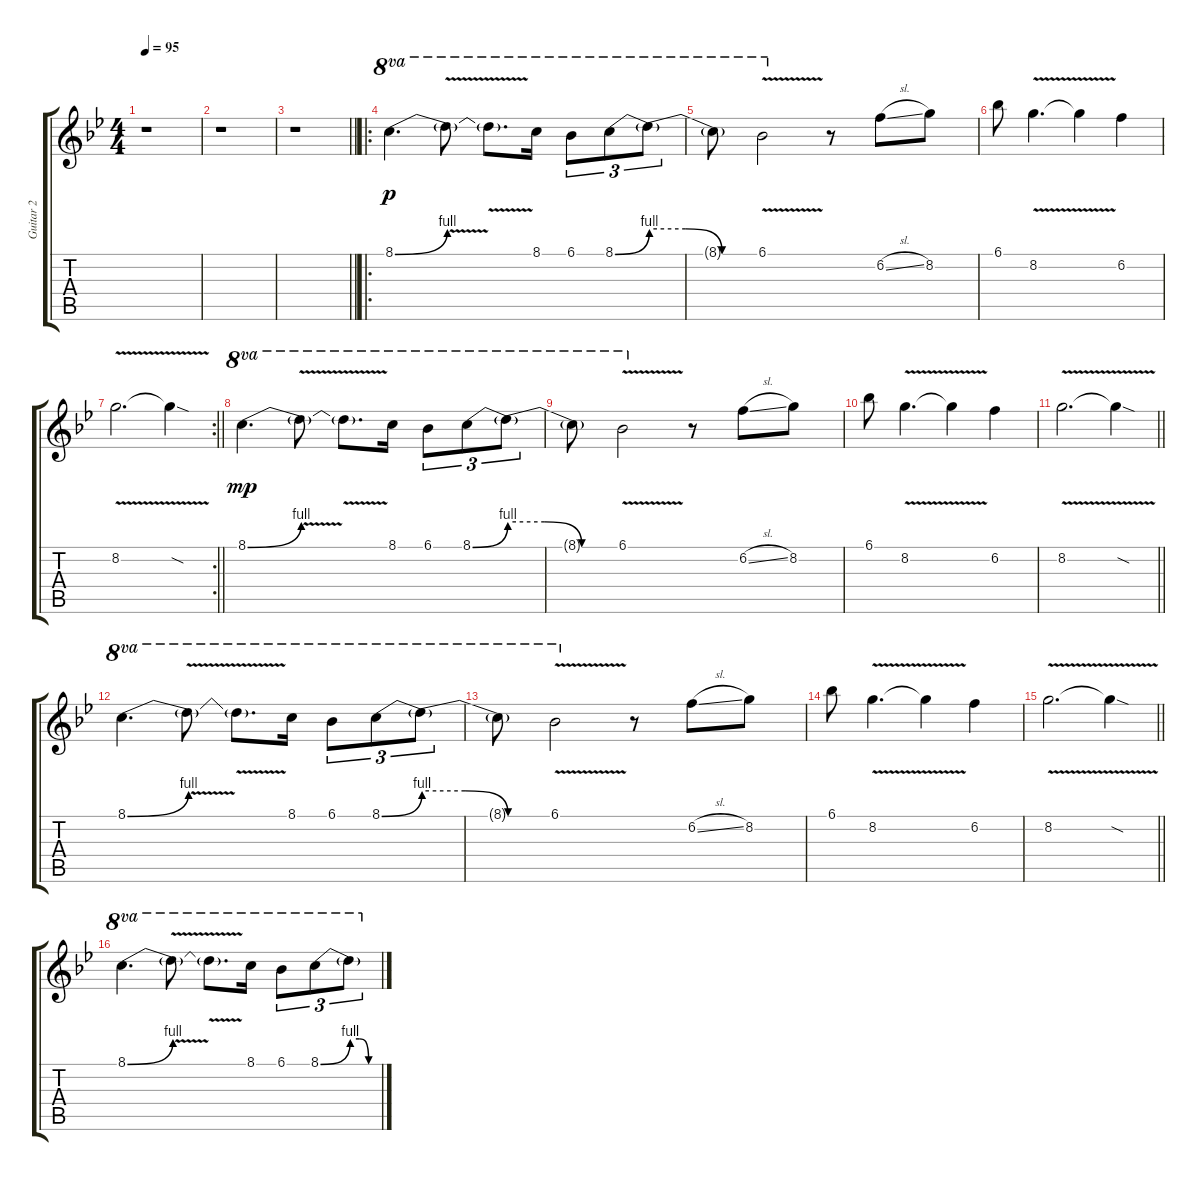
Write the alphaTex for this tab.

\track ("Guitar 2" "Guitar 2") {instrument distortionguitar}
\staff {score tabs}
\tuning (E4 B3 G3 D3 A2 E2) {hide}
\ts (4 4)
\tempo 95
\clef g2
\ks gminor
r.1{dy f} |
r.1 |
\barLineRight lightlight
r.1 |
\ro
8.1{be (bend 0 0 60 4)}.4{d ot 8va dy p} 8.1{v t}.8{ot 8va} 8.1{v t}.8{d ot 8va} 8.1.16{ot 8va} 6.1.8{tu (3 2) ot 8va} 8.1{be (bend 0 0 60 4)}.8{tu (3 2) ot 8va} 8.1{be (custom 0 4 20 4 40 0 60 0) t}.8{tu (3 2) ot 8va} |
8.1{t}.8{ot 8va} 6.1{v}.2{ot 8va} r.8 6.2{sl}.8 8.2.8 |
6.1.8 8.2{v}.4{d} 8.2{t}.4 6.2.4 |
\rc 2
\barLineRight lightlight
8.2{v}.2{d} 8.2{sod t}.4 |
8.1{be (bend 0 0 60 4)}.4{d ot 8va dy mp} 8.1{v t}.8{ot 8va} 8.1{v t}.8{d ot 8va} 8.1.16{ot 8va} 6.1.8{tu (3 2) ot 8va} 8.1{be (bend 0 0 60 4)}.8{tu (3 2) ot 8va} 8.1{be (custom 0 4 20 4 40 0 60 0) t}.8{tu (3 2) ot 8va} |
8.1{t}.8{ot 8va} 6.1{v}.2{ot 8va} r.8 6.2{sl}.8 8.2.8 |
6.1.8 8.2{v}.4{d} 8.2{t}.4 6.2.4 |
\barLineRight lightlight
8.2{v}.2{d} 8.2{sod t}.4 |
8.1{be (bend 0 0 60 4)}.4{d ot 8va} 8.1{v t}.8{ot 8va} 8.1{v t}.8{d ot 8va} 8.1.16{ot 8va} 6.1.8{tu (3 2) ot 8va} 8.1{be (bend 0 0 60 4)}.8{tu (3 2) ot 8va} 8.1{be (custom 0 4 20 4 40 0 60 0) t}.8{tu (3 2) ot 8va} |
8.1{t}.8{ot 8va} 6.1{v}.2{ot 8va} r.8 6.2{sl}.8 8.2.8 |
6.1.8 8.2{v}.4{d} 8.2{t}.4 6.2.4 |
\barLineRight lightlight
8.2{v}.2{d} 8.2{sod t}.4 |
8.1{be (bend 0 0 60 4)}.4{d ot 8va} 8.1{v t}.8{ot 8va} 8.1{v t}.8{d ot 8va} 8.1.16{ot 8va} 6.1.8{tu (3 2) ot 8va} 8.1{be (bend 0 0 60 4)}.8{tu (3 2) ot 8va} 8.1{be (custom 0 4 20 4 40 0 60 0) t}.8{tu (3 2) ot 8va}
